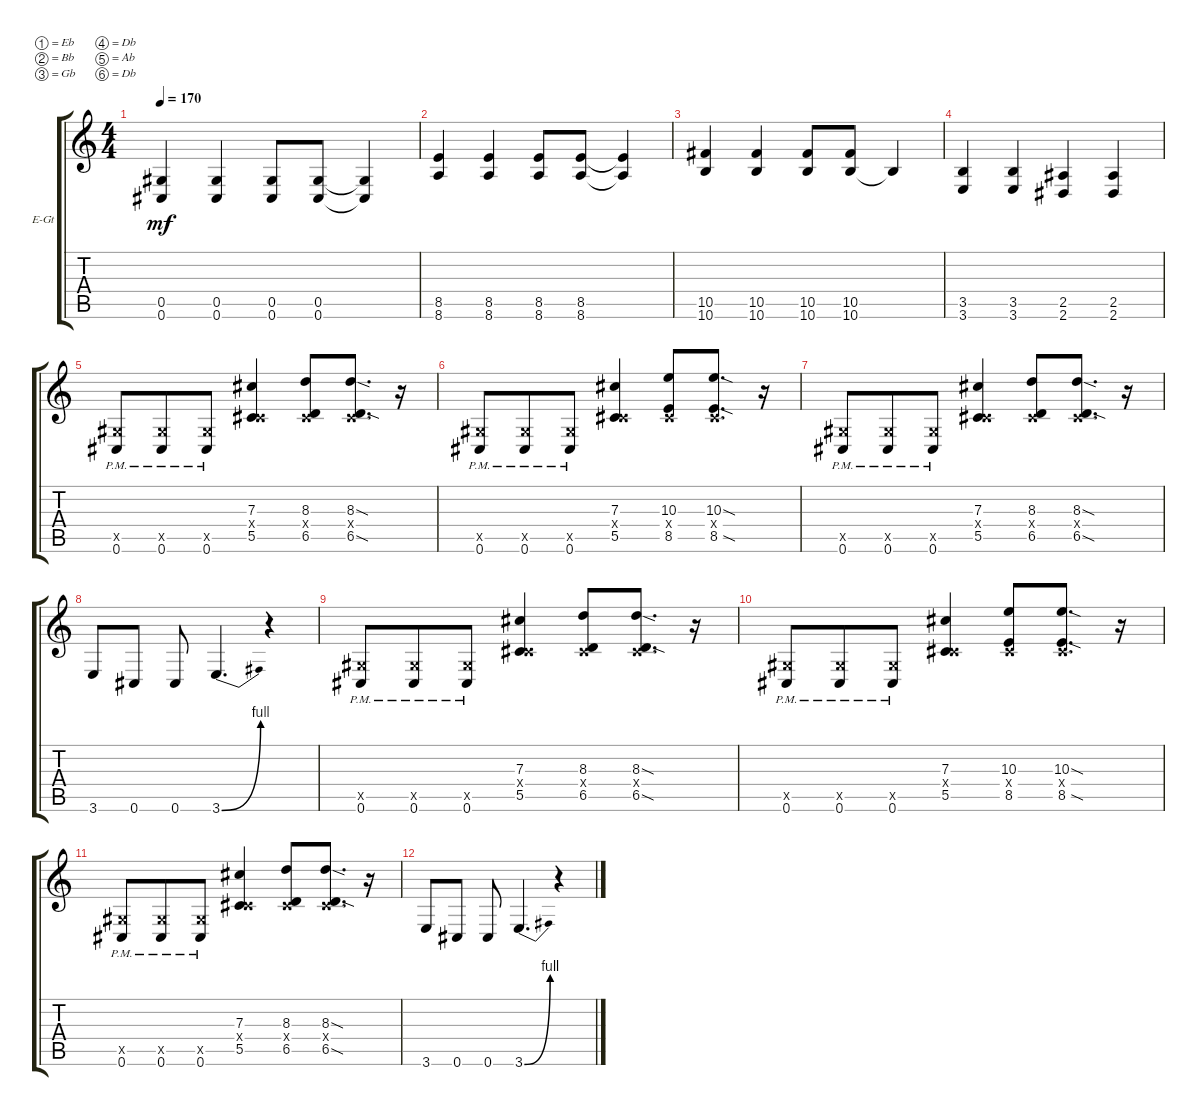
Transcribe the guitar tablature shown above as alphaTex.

\defaultSystemsLayout 4
\bracketExtendMode groupsimilarinstruments
\firstSystemTrackNameOrientation horizontal
\otherSystemsTrackNameOrientation horizontal
\track ("Electric Guitar" "E-Gt") {instrument overdrivenguitar}
\staff {score tabs}
\tuning (Eb4 Bb3 Gb3 Db3 Ab2 Db2)
\ts (4 4)
\tempo 170
\clef g2
\ks c
(0.6 0.5).4{dy mf} (0.5 0.6).4 (0.5 0.6).8 (0.6 0.5).8 (0.6{t} 0.5{t}).4 |
(8.6 8.5).4 (8.5 8.6).4 (8.6 8.5).8 (8.5 8.6).8 (8.5{t} 8.6{t}).4 |
(10.6 10.5).4 (10.6 10.5).4 (10.6 10.5).8 (10.6 10.5).8 10.6{t}.4 |
(3.6 3.5).4 (3.5 3.6).4 (2.6 2.5).4 (2.5 2.6).4 |
(0.6{pm} 0.5{pm x}).8{beam merge} (0.6{pm} 0.5{pm x}).8{beam merge} (0.6{pm} 0.5{pm x}).8 (5.5 7.3 0.4{x}).4 (6.5 8.3 0.4{x}).8{beam merge} (8.3{sod} 6.5{sod} 0.4{x}).8{d} r.16 |
(0.6{pm} 0.5{pm x}).8{beam merge} (0.6{pm} 0.5{pm x}).8{beam merge} (0.6{pm} 0.5{pm x}).8 (5.5 7.3 0.4{x}).4 (8.5 10.3 0.4{x}).8{beam merge} (10.3{sod} 8.5{sod} 0.4{x}).8{d} r.16 |
(0.6{pm} 0.5{pm x}).8{beam merge} (0.6{pm} 0.5{pm x}).8{beam merge} (0.6{pm} 0.5{pm x}).8 (5.5 7.3 0.4{x}).4 (6.5 8.3 0.4{x}).8{beam merge} (8.3{sod} 6.5{sod} 0.4{x}).8{d} r.16 |
3.6.8 0.6.8 0.6.8 3.6{be (bend 0 0 36 4)}.4{d} r.4 |
(0.6{pm} 0.5{pm x}).8{beam merge} (0.6{pm} 0.5{pm x}).8{beam merge} (0.6{pm} 0.5{pm x}).8 (5.5 7.3 0.4{x}).4 (6.5 8.3 0.4{x}).8{beam merge} (8.3{sod} 6.5{sod} 0.4{x}).8{d} r.16 |
(0.6{pm} 0.5{pm x}).8{beam merge} (0.6{pm} 0.5{pm x}).8{beam merge} (0.6{pm} 0.5{pm x}).8 (5.5 7.3 0.4{x}).4 (8.5 10.3 0.4{x}).8{beam merge} (10.3{sod} 8.5{sod} 0.4{x}).8{d} r.16 |
(0.6{pm} 0.5{pm x}).8{beam merge} (0.6{pm} 0.5{pm x}).8{beam merge} (0.6{pm} 0.5{pm x}).8 (5.5 7.3 0.4{x}).4 (6.5 8.3 0.4{x}).8{beam merge} (8.3{sod} 6.5{sod} 0.4{x}).8{d} r.16 |
3.6.8 0.6.8 0.6.8 3.6{be (bend 0 0 36 4)}.4{d} r.4
